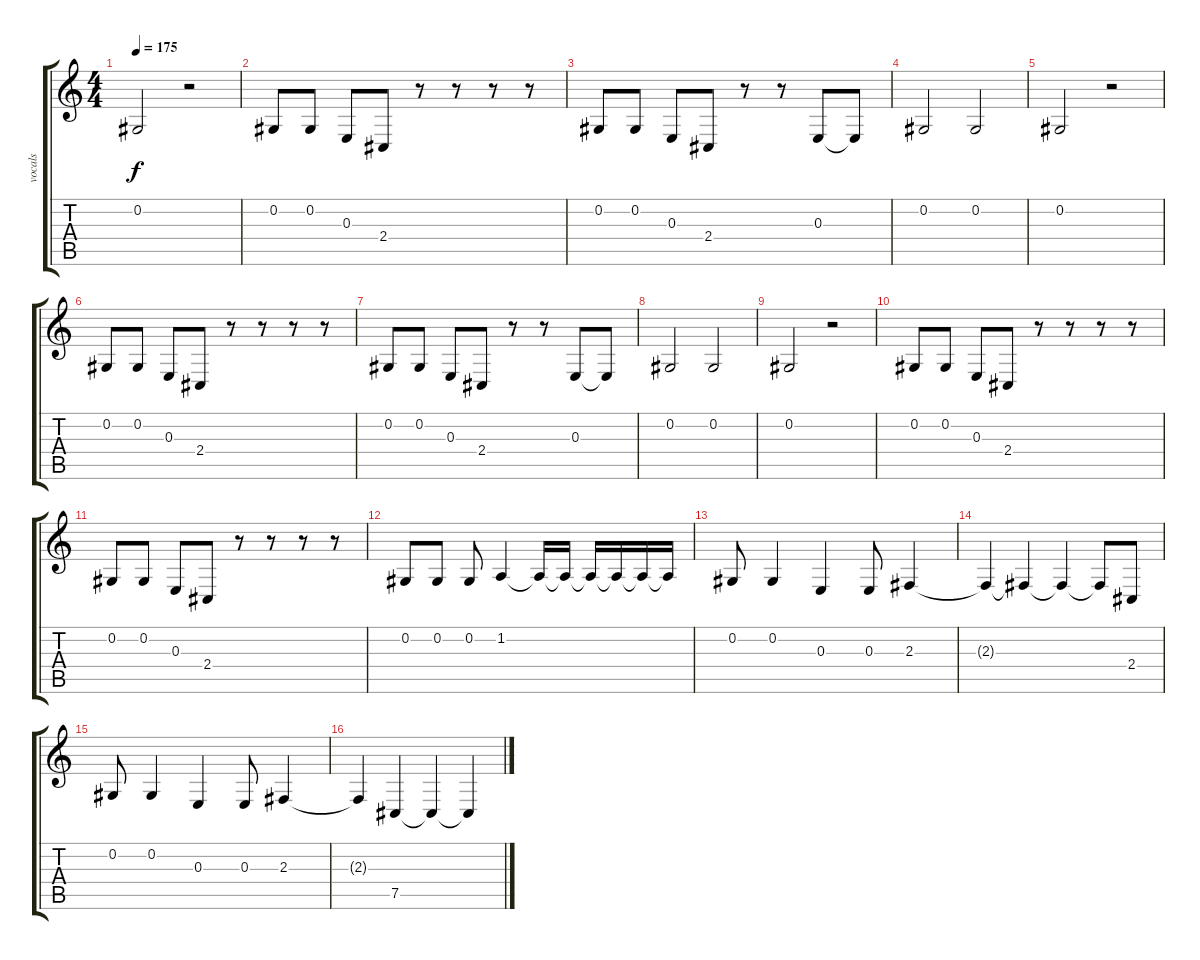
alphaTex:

\track ("vocals" "vocals") {instrument lead2sawtooth}
\staff {score tabs}
\tuning (Db4 Ab3 E3 B2 Gb2 B1) {hide}
\ts (4 4)
\tempo 175
\clef g2
\ks c
0.2.2{dy f} r.2 |
0.2.8 0.2.8 0.3.8 2.4.8 r.8 r.8 r.8 r.8 |
0.2.8 0.2.8 0.3.8 2.4.8 r.8 r.8 0.3.8 0.3{t}.8 |
0.2.2 0.2.2 |
0.2.2 r.2 |
0.2.8 0.2.8 0.3.8 2.4.8 r.8 r.8 r.8 r.8 |
0.2.8 0.2.8 0.3.8 2.4.8 r.8 r.8 0.3.8 0.3{t}.8 |
0.2.2 0.2.2 |
0.2.2 r.2 |
0.2.8 0.2.8 0.3.8 2.4.8 r.8 r.8 r.8 r.8 |
0.2.8 0.2.8 0.3.8 2.4.8 r.8 r.8 r.8 r.8 |
0.2.8 0.2.8 0.2.8 1.2.4 1.2{t}.16 1.2{t}.16 1.2{t}.16 1.2{t}.16 1.2{t}.16 1.2{t}.16 |
0.2.8 0.2.4 0.3.4 0.3.8 2.3.4 |
2.3{t}.4 2.3{t}.4 2.3{t}.4 2.3{t}.8 2.4.8 |
0.2.8 0.2.4 0.3.4 0.3.8 2.3.4 |
2.3{t}.4 7.5.4 7.5{t}.4 7.5{t}.4
